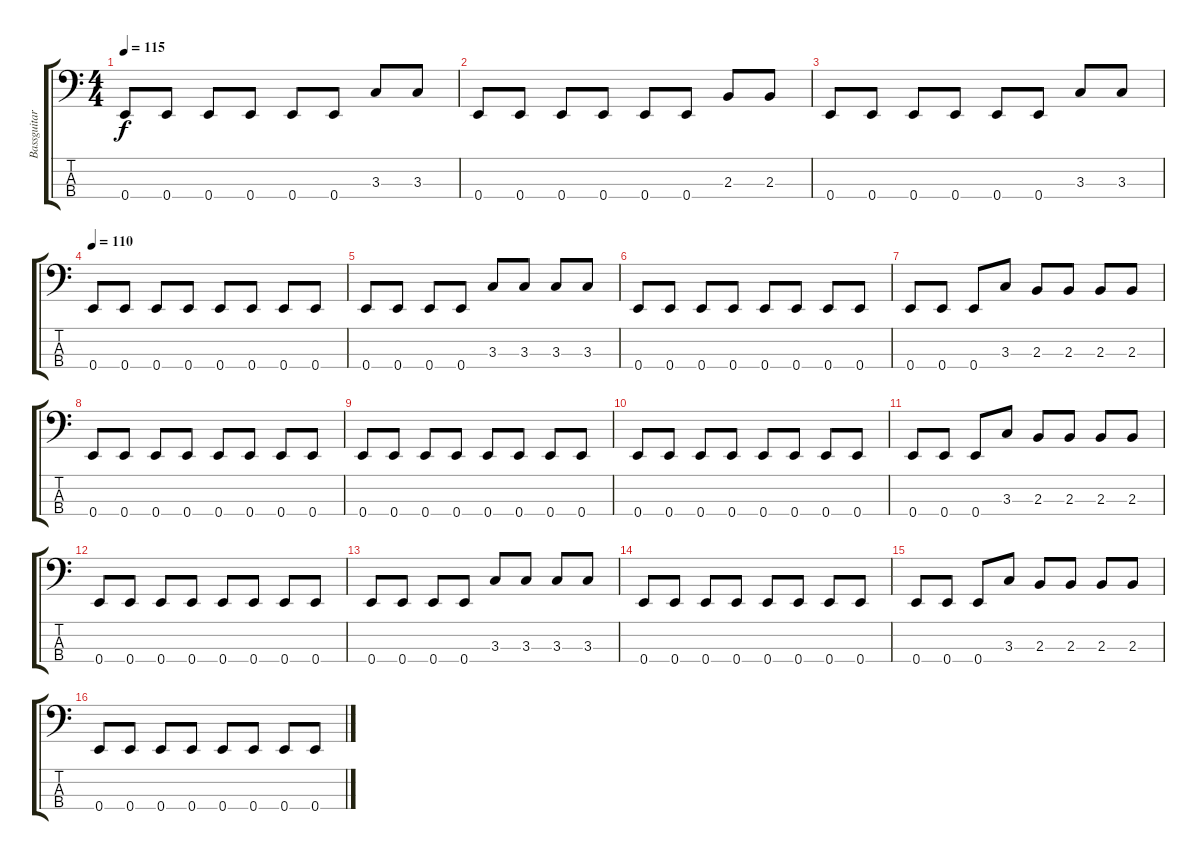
\track ("Bassguitar" "Bassguitar") {instrument electricbassfinger}
\staff {score tabs}
\tuning (G2 D2 A1 E1) {hide}
\ts (4 4)
\tempo 115
\clef f4
\ks c
0.4.8{dy f} 0.4.8 0.4.8 0.4.8 0.4.8 0.4.8 3.3.8 3.3.8 |
0.4.8 0.4.8 0.4.8 0.4.8 0.4.8 0.4.8 2.3.8 2.3.8 |
0.4.8 0.4.8 0.4.8 0.4.8 0.4.8 0.4.8 3.3.8 3.3.8 |
\tempo 110
0.4.8 0.4.8 0.4.8 0.4.8 0.4.8 0.4.8 0.4.8 0.4.8 |
0.4.8 0.4.8 0.4.8 0.4.8 3.3.8 3.3.8 3.3.8 3.3.8 |
0.4.8 0.4.8 0.4.8 0.4.8 0.4.8 0.4.8 0.4.8 0.4.8 |
0.4.8 0.4.8 0.4.8 3.3.8 2.3.8 2.3.8 2.3.8 2.3.8 |
0.4.8 0.4.8 0.4.8 0.4.8 0.4.8 0.4.8 0.4.8 0.4.8 |
0.4.8 0.4.8 0.4.8 0.4.8 0.4.8 0.4.8 0.4.8 0.4.8 |
0.4.8 0.4.8 0.4.8 0.4.8 0.4.8 0.4.8 0.4.8 0.4.8 |
0.4.8 0.4.8 0.4.8 3.3.8 2.3.8 2.3.8 2.3.8 2.3.8 |
0.4.8 0.4.8 0.4.8 0.4.8 0.4.8 0.4.8 0.4.8 0.4.8 |
0.4.8 0.4.8 0.4.8 0.4.8 3.3.8 3.3.8 3.3.8 3.3.8 |
0.4.8 0.4.8 0.4.8 0.4.8 0.4.8 0.4.8 0.4.8 0.4.8 |
0.4.8 0.4.8 0.4.8 3.3.8 2.3.8 2.3.8 2.3.8 2.3.8 |
0.4.8 0.4.8 0.4.8 0.4.8 0.4.8 0.4.8 0.4.8 0.4.8
